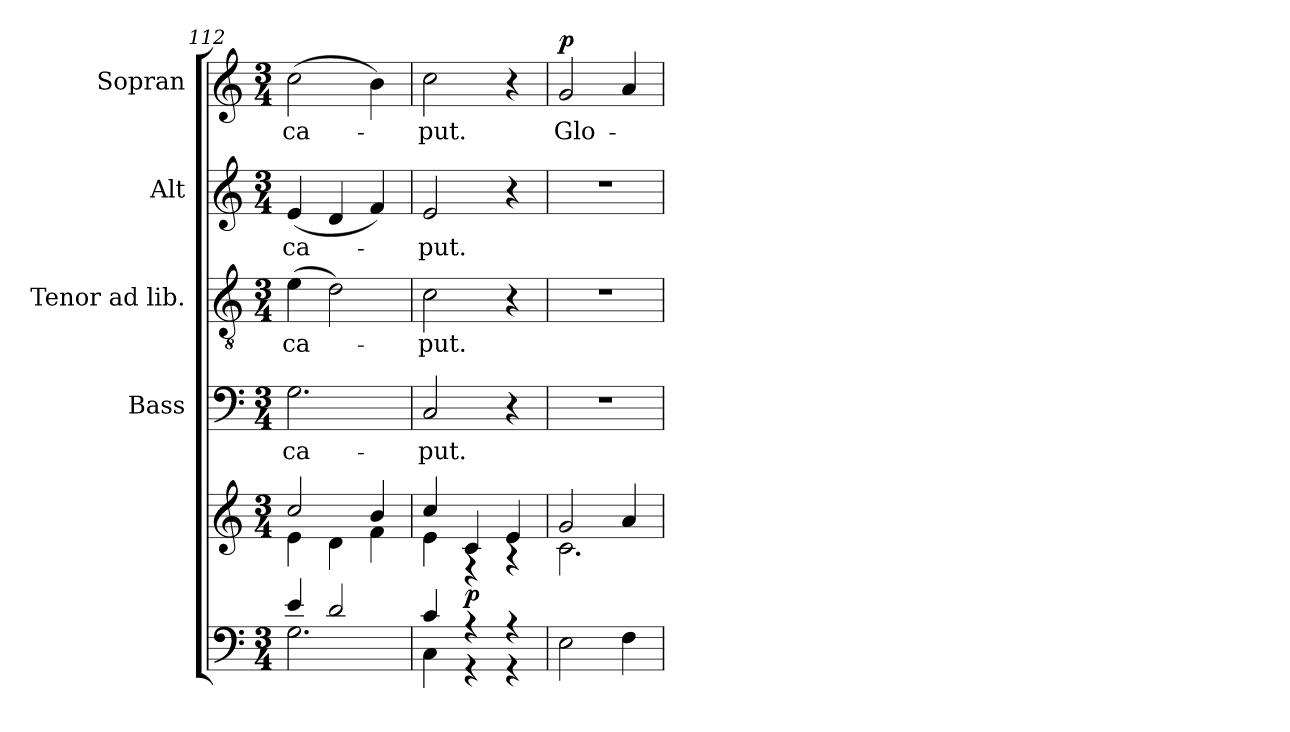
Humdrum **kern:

**kern	**kern	**dynam	**kern	**text	**kern	**text	**kern	**text	**kern	**text	**dynam
*part5	*part5	*part5	*part4	*part4	*part3	*part3	*part2	*part2	*part1	*part1	*part1
*staff6	*staff5	*staff5/6	*staff4	*staff4	*staff3	*staff3	*staff2	*staff2	*staff1	*staff1	*staff1
*	*	*	*I"Bass	*	*I"Tenor ad lib.	*	*I"Alt	*	*I"Sopran	*	*
*	*	*	*I'B.	*	*I'T.	*	*I'A.	*	*I'S.	*	*
*clefF4	*clefG2	*	*clefF4	*	*clefGv2	*	*clefG2	*	*clefG2	*	*
*k[]	*k[]	*	*k[]	*	*k[]	*	*k[]	*	*k[]	*	*
*C:	*C:	*	*C:	*	*C:	*	*C:	*	*C:	*	*
*M3/4	*M3/4	*	*M3/4	*	*M3/4	*	*M3/4	*	*M3/4	*	*
=112	=112	=112	=112	=112	=112	=112	=112	=112	=112	=112	=112
*^	*^	*	*	*	*	*	*	*	*	*	*
!	!	!	!	!	!	!LO:LY:b	!	!LO:LY:b	!	!LO:LY:b	!	!LO:LY:b	!
4e/	2.G\	2cc/	4e\	.	2.G\	ca-	(>4e\	ca-	(<4e/	ca-	(>2cc\	ca-	.
2d/	.	.	4d\	.	.	.	2d\)	.	4d/	.	.	.	.
.	.	4b/	4f\	.	.	.	.	.	4f/)	.	4b\)	.	.
=113	=113	=113	=113	=113	=113	=113	=113	=113	=113	=113	=113	=113	=113
!	!	!	!	!	!	!LO:LY:b	!	!LO:LY:b	!	!LO:LY:b	!	!LO:LY:b	!
4c/	4C\	4cc/	4e\	.	2C/	-put.	2c\	-put.	2e/	-put.	2cc\	-put.	.
!	!	!	!	!LO:DY:b	!	!	!	!	!	!	!	!	!
4r	4r	4c/	4rE	p	.	.	.	.	.	.	.	.	.
4r	4r	4e/	4rG	.	4r	.	4r	.	4r	.	4r	.	.
=114	=114	=114	=114	=114	=114	=114	=114	=114	=114	=114	=114	=114	=114
!	!	!	!	!	!	!	!	!	!	!	!	!LO:LY:b	!LO:DY:a
*v	*v	*	*	*	*	*	*	*	*	*	*	*	*
2E\	2g/	2.c\	.	2.r	.	2.r	.	2.r	.	2g/	Glo-	p
4F\	4a/	.	.	.	.	.	.	.	.	4a/	.	.
*	*v	*v	*	*	*	*	*	*	*	*	*	*
=	=	=	=	=	=	=	=	=	=	=	=
*-	*-	*-	*-	*-	*-	*-	*-	*-	*-	*-	*-
